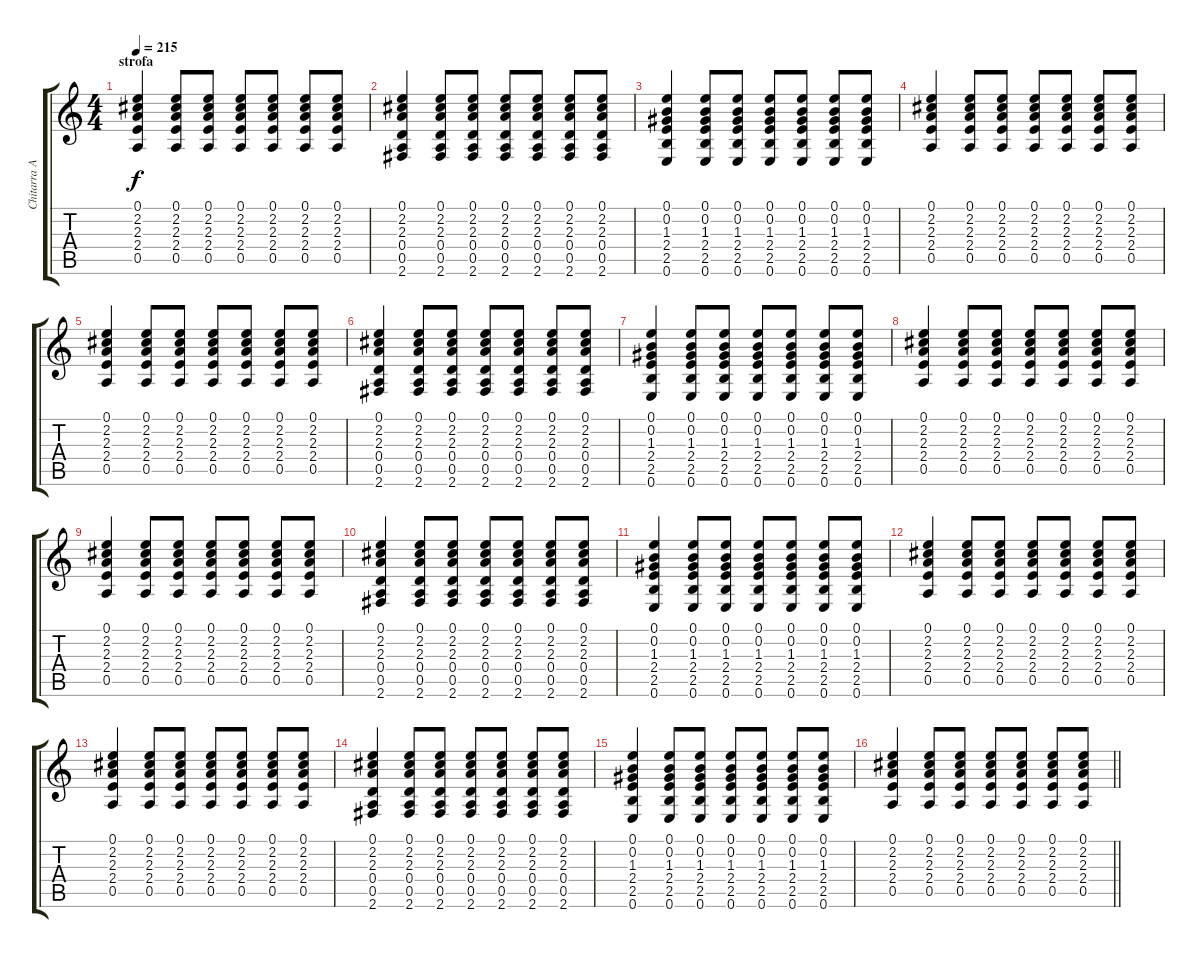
\track ("Chitarra Acustica" "Chitarra A") {instrument acousticguitarsteel}
\staff {score tabs}
\tuning (E4 B3 G3 D3 A2 E2) {hide}
\ts (4 4)
\section ("" "strofa")
\tempo 215
\clef g2
\ks c
(0.1 2.2 2.3 2.4 0.5).4{dy f volume 7} (0.1 2.2 2.3 2.4 0.5).8 (0.1 2.2 2.3 2.4 0.5).8 (0.1 2.2 2.3 2.4 0.5).8 (0.1 2.2 2.3 2.4 0.5).8 (0.1 2.2 2.3 2.4 0.5).8 (0.1 2.2 2.3 2.4 0.5).8 |
(0.1 2.2 2.3 0.4 0.5 2.6).4 (0.1 2.2 2.3 0.4 0.5 2.6).8 (0.1 2.2 2.3 0.4 0.5 2.6).8 (0.1 2.2 2.3 0.4 0.5 2.6).8 (0.1 2.2 2.3 0.4 0.5 2.6).8 (0.1 2.2 2.3 0.4 0.5 2.6).8 (0.1 2.2 2.3 0.4 0.5 2.6).8 |
(0.1 0.2 1.3 2.4 2.5 0.6).4 (0.1 0.2 1.3 2.4 2.5 0.6).8 (0.1 0.2 1.3 2.4 2.5 0.6).8 (0.1 0.2 1.3 2.4 2.5 0.6).8 (0.1 0.2 1.3 2.4 2.5 0.6).8 (0.1 0.2 1.3 2.4 2.5 0.6).8 (0.1 0.2 1.3 2.4 2.5 0.6).8 |
(0.1 2.2 2.3 2.4 0.5).4 (0.1 2.2 2.3 2.4 0.5).8 (0.1 2.2 2.3 2.4 0.5).8 (0.1 2.2 2.3 2.4 0.5).8 (0.1 2.2 2.3 2.4 0.5).8 (0.1 2.2 2.3 2.4 0.5).8 (0.1 2.2 2.3 2.4 0.5).8 |
(0.1 2.2 2.3 2.4 0.5).4 (0.1 2.2 2.3 2.4 0.5).8 (0.1 2.2 2.3 2.4 0.5).8 (0.1 2.2 2.3 2.4 0.5).8 (0.1 2.2 2.3 2.4 0.5).8 (0.1 2.2 2.3 2.4 0.5).8 (0.1 2.2 2.3 2.4 0.5).8 |
(0.1 2.2 2.3 0.4 0.5 2.6).4 (0.1 2.2 2.3 0.4 0.5 2.6).8 (0.1 2.2 2.3 0.4 0.5 2.6).8 (0.1 2.2 2.3 0.4 0.5 2.6).8 (0.1 2.2 2.3 0.4 0.5 2.6).8 (0.1 2.2 2.3 0.4 0.5 2.6).8 (0.1 2.2 2.3 0.4 0.5 2.6).8 |
(0.1 0.2 1.3 2.4 2.5 0.6).4 (0.1 0.2 1.3 2.4 2.5 0.6).8 (0.1 0.2 1.3 2.4 2.5 0.6).8 (0.1 0.2 1.3 2.4 2.5 0.6).8 (0.1 0.2 1.3 2.4 2.5 0.6).8 (0.1 0.2 1.3 2.4 2.5 0.6).8 (0.1 0.2 1.3 2.4 2.5 0.6).8 |
(0.1 2.2 2.3 2.4 0.5).4 (0.1 2.2 2.3 2.4 0.5).8 (0.1 2.2 2.3 2.4 0.5).8 (0.1 2.2 2.3 2.4 0.5).8 (0.1 2.2 2.3 2.4 0.5).8 (0.1 2.2 2.3 2.4 0.5).8 (0.1 2.2 2.3 2.4 0.5).8 |
(0.1 2.2 2.3 2.4 0.5).4 (0.1 2.2 2.3 2.4 0.5).8 (0.1 2.2 2.3 2.4 0.5).8 (0.1 2.2 2.3 2.4 0.5).8 (0.1 2.2 2.3 2.4 0.5).8 (0.1 2.2 2.3 2.4 0.5).8 (0.1 2.2 2.3 2.4 0.5).8 |
(0.1 2.2 2.3 0.4 0.5 2.6).4 (0.1 2.2 2.3 0.4 0.5 2.6).8 (0.1 2.2 2.3 0.4 0.5 2.6).8 (0.1 2.2 2.3 0.4 0.5 2.6).8 (0.1 2.2 2.3 0.4 0.5 2.6).8 (0.1 2.2 2.3 0.4 0.5 2.6).8 (0.1 2.2 2.3 0.4 0.5 2.6).8 |
(0.1 0.2 1.3 2.4 2.5 0.6).4 (0.1 0.2 1.3 2.4 2.5 0.6).8 (0.1 0.2 1.3 2.4 2.5 0.6).8 (0.1 0.2 1.3 2.4 2.5 0.6).8 (0.1 0.2 1.3 2.4 2.5 0.6).8 (0.1 0.2 1.3 2.4 2.5 0.6).8 (0.1 0.2 1.3 2.4 2.5 0.6).8 |
(0.1 2.2 2.3 2.4 0.5).4 (0.1 2.2 2.3 2.4 0.5).8 (0.1 2.2 2.3 2.4 0.5).8 (0.1 2.2 2.3 2.4 0.5).8 (0.1 2.2 2.3 2.4 0.5).8 (0.1 2.2 2.3 2.4 0.5).8 (0.1 2.2 2.3 2.4 0.5).8 |
(0.1 2.2 2.3 2.4 0.5).4 (0.1 2.2 2.3 2.4 0.5).8 (0.1 2.2 2.3 2.4 0.5).8 (0.1 2.2 2.3 2.4 0.5).8 (0.1 2.2 2.3 2.4 0.5).8 (0.1 2.2 2.3 2.4 0.5).8 (0.1 2.2 2.3 2.4 0.5).8 |
(0.1 2.2 2.3 0.4 0.5 2.6).4 (0.1 2.2 2.3 0.4 0.5 2.6).8 (0.1 2.2 2.3 0.4 0.5 2.6).8 (0.1 2.2 2.3 0.4 0.5 2.6).8 (0.1 2.2 2.3 0.4 0.5 2.6).8 (0.1 2.2 2.3 0.4 0.5 2.6).8 (0.1 2.2 2.3 0.4 0.5 2.6).8 |
(0.1 0.2 1.3 2.4 2.5 0.6).4 (0.1 0.2 1.3 2.4 2.5 0.6).8 (0.1 0.2 1.3 2.4 2.5 0.6).8 (0.1 0.2 1.3 2.4 2.5 0.6).8 (0.1 0.2 1.3 2.4 2.5 0.6).8 (0.1 0.2 1.3 2.4 2.5 0.6).8 (0.1 0.2 1.3 2.4 2.5 0.6).8 |
\barLineRight lightlight
(0.1 2.2 2.3 2.4 0.5).4 (0.1 2.2 2.3 2.4 0.5).8 (0.1 2.2 2.3 2.4 0.5).8 (0.1 2.2 2.3 2.4 0.5).8 (0.1 2.2 2.3 2.4 0.5).8 (0.1 2.2 2.3 2.4 0.5).8 (0.1 2.2 2.3 2.4 0.5).8
